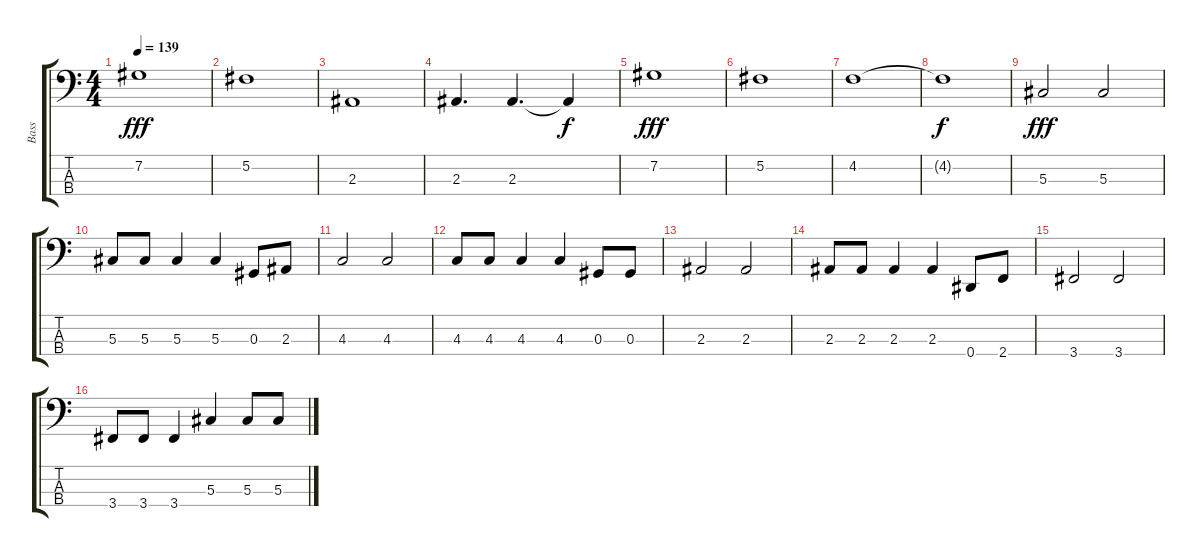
\track ("Bass" "Bass") {instrument electricbassfinger}
\staff {score tabs}
\tuning (Gb2 Db2 Ab1 Eb1) {hide}
\ts (4 4)
\tempo 139
\clef f4
\ks c
7.2.1{dy fff} |
5.2.1 |
2.3.1 |
2.3.4{d} 2.3.4{d} 2.3{t}.4{dy f} |
7.2.1{dy fff} |
5.2.1 |
4.2.1 |
4.2{t}.1{dy f} |
5.3.2{dy fff} 5.3.2 |
5.3.8 5.3.8 5.3.4 5.3.4 0.3.8 2.3.8 |
4.3.2 4.3.2 |
4.3.8 4.3.8 4.3.4 4.3.4 0.3.8 0.3.8 |
2.3.2 2.3.2 |
2.3.8 2.3.8 2.3.4 2.3.4 0.4.8 2.4.8 |
3.4.2 3.4.2 |
3.4.8 3.4.8 3.4.4 5.3.4 5.3.8 5.3.8
